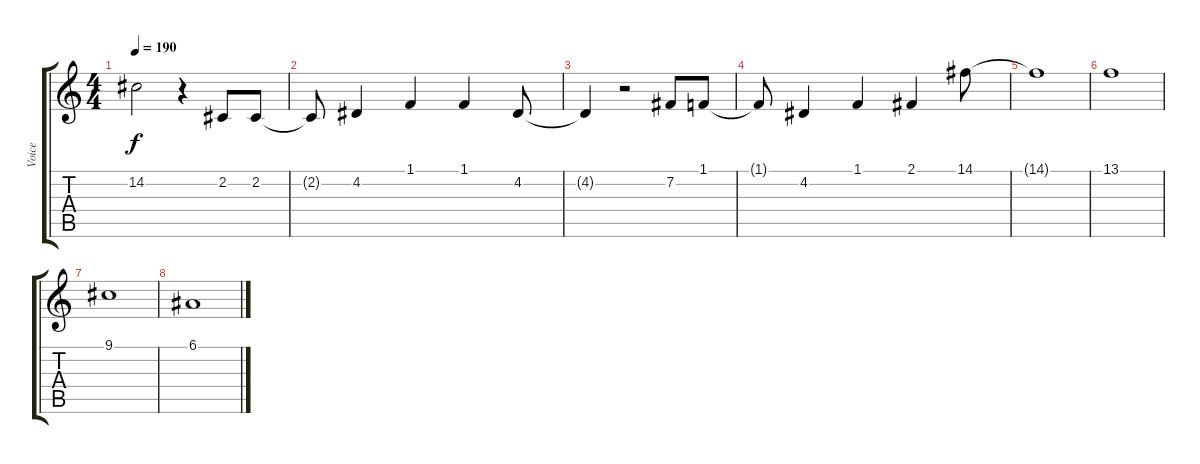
\track ("Voice" "Voice") {instrument clarinet}
\staff {score tabs}
\tuning (E4 B3 G3 D3 A2 E2) {hide}
\ts (4 4)
\tempo 190
\clef g2
\ks c
14.2{t}.2{dy f} r.4 2.2.8 2.2.8 |
2.2{t}.8 4.2.4 1.1.4 1.1.4 4.2.8 |
4.2{t}.4 r.2 7.2.8 1.1.8 |
1.1{t}.8 4.2.4 1.1.4 2.1.4 14.1.8 |
14.1{t}.1 |
13.1.1 |
9.1.1 |
6.1.1
